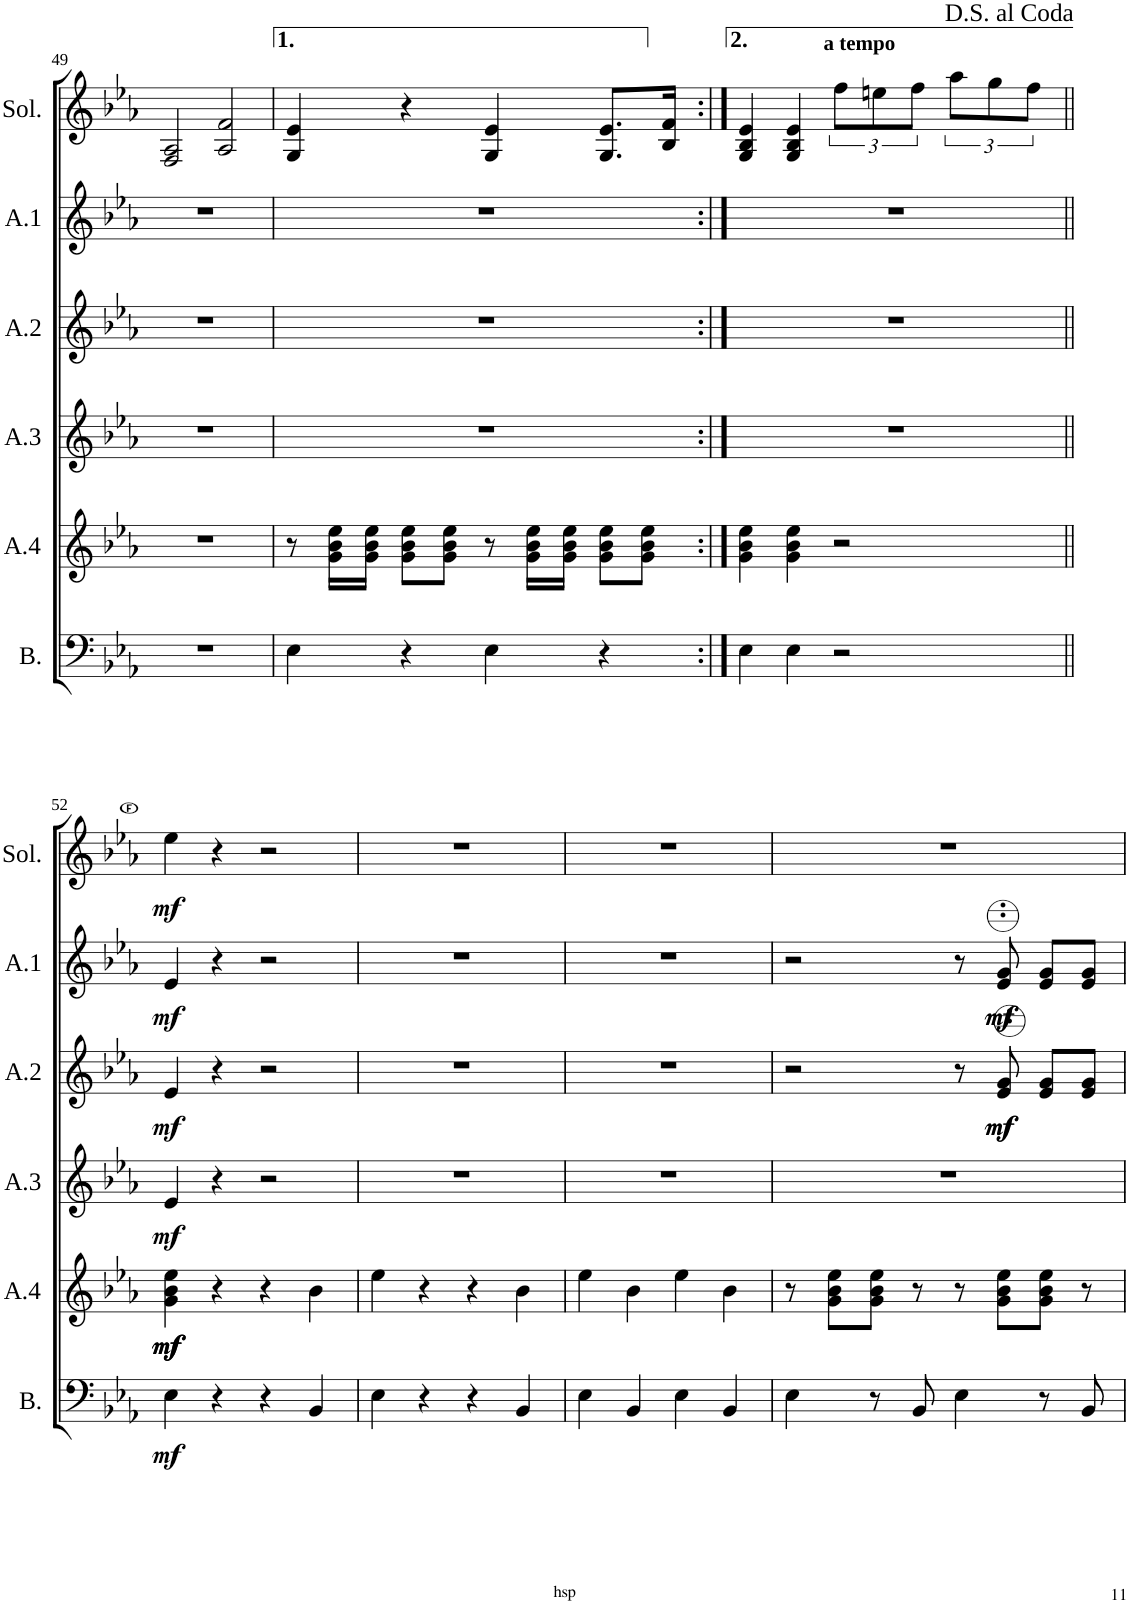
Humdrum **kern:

**kern	**dynam	**kern	**dynam	**kern	**dynam	**kern	**dynam	**kern	**dynam	**kern	**dynam
*part6	*part6	*part5	*part5	*part4	*part4	*part3	*part3	*part2	*part2	*part1	*part1
*staff6	*staff6	*staff5	*staff5	*staff4	*staff4	*staff3	*staff3	*staff2	*staff2	*staff1	*staff1
*I"Bass	*	*I"Akk. 4	*	*I"Akk. 3	*	*I"Akk. 2	*	*I"Akk. 1	*	*I"Solo	*
*I'B.	*	*I'A.4	*	*I'A.3	*	*I'A.2	*	*I'A.1	*	*I'Sol.	*
!!LO:PB:g=z
*clefF4	*	*clefG2	*	*clefG2	*	*clefG2	*	*clefG2	*	*clefG2	*
*k[b-e-a-]	*	*k[b-e-a-]	*	*k[b-e-a-]	*	*k[b-e-a-]	*	*k[b-e-a-]	*	*k[b-e-a-]	*
*M4/4	*	*M4/4	*	*M4/4	*	*M4/4	*	*M4/4	*	*M4/4	*
*met(c)	*	*met(c)	*	*met(c)	*	*met(c)	*	*met(c)	*	*met(c)	*
=49	=49	=49	=49	=49	=49	=49	=49	=49	=49	=49	=49
1r	.	1r	.	1r	.	1r	.	1r	.	2F/ 2A-/	.
.	.	.	.	.	.	.	.	.	.	2A-/ 2f/	.
=50	=50	=50	=50	=50	=50	=50	=50	=50	=50	=50	=50
4E-\	.	8r	.	1r	.	1r	.	1r	.	4G/ 4e-/	.
.	.	16g\ 16b-\ 16ee-\LL	.	.	.	.	.	.	.	.	.
.	.	16g\ 16b-\ 16ee-\JJ	.	.	.	.	.	.	.	.	.
4r	.	8g\ 8b-\ 8ee-\L	.	.	.	.	.	.	.	4r	.
.	.	8g\ 8b-\ 8ee-\J	.	.	.	.	.	.	.	.	.
4E-\	.	8r	.	.	.	.	.	.	.	4G/ 4e-/	.
.	.	16g\ 16b-\ 16ee-\LL	.	.	.	.	.	.	.	.	.
.	.	16g\ 16b-\ 16ee-\JJ	.	.	.	.	.	.	.	.	.
4r	.	8g\ 8b-\ 8ee-\L	.	.	.	.	.	.	.	8.G/ 8.e-/L	.
.	.	8g\ 8b-\ 8ee-\J	.	.	.	.	.	.	.	.	.
.	.	.	.	.	.	.	.	.	.	16B-/ 16f/Jk	.
=51:|!	=51:|!	=51:|!	=51:|!	=51:|!	=51:|!	=51:|!	=51:|!	=51:|!	=51:|!	=51:|!	=51:|!
4E-\	.	4g\ 4b-\ 4ee-\	.	1r	.	1r	.	1r	.	4G/ 4B-/ 4e-/	.
4E-\	.	4g\ 4b-\ 4ee-\	.	.	.	.	.	.	.	4G/ 4B-/ 4e-/	.
!	!	!	!	!	!	!	!	!	!	!LO:TX:a:B:t=a tempo	!
2r	.	2r	.	.	.	.	.	.	.	12ff\L	.
.	.	.	.	.	.	.	.	.	.	12een\	.
.	.	.	.	.	.	.	.	.	.	12ff\J	.
.	.	.	.	.	.	.	.	.	.	12aa-\L	.
.	.	.	.	.	.	.	.	.	.	12gg\	.
.	.	.	.	.	.	.	.	.	.	12ff\J	.
!	!	!	!	!	!	!	!	!	!	!LO:TX:a:t=<font face="Times New Roman"/>D.S. al Coda	!
!!LO:LB:g=z
=52||	=52||	=52||	=52||	=52||	=52||	=52||	=52||	=52||	=52||	=52||	=52||
!	!LO:DY:b	!	!LO:DY:b	!	!	!	!	!	!	!	!
!	!	!	!LO:DY:n=1:b	!	!	!	!	!	!	!	!
!	!	!	!LO:DY:n=2:b	!	!LO:DY:b	!	!LO:DY:b	!	!LO:DY:b	!	!LO:DY:b
4E-\	mf	4g\ 4b-\ 4ee-\	mf mf mf	4e-/	mf	4e-/	mf	4e-/	mf	4ee-\	mf
4r	.	4r	.	4r	.	4r	.	4r	.	4r	.
4r	.	4r	.	2r	.	2r	.	2r	.	2r	.
4BB-/	.	4b-\	.	.	.	.	.	.	.	.	.
=53	=53	=53	=53	=53	=53	=53	=53	=53	=53	=53	=53
4E-\	.	4ee-\	.	1r	.	1r	.	1r	.	1r	.
4r	.	4r	.	.	.	.	.	.	.	.	.
4r	.	4r	.	.	.	.	.	.	.	.	.
4BB-/	.	4b-\	.	.	.	.	.	.	.	.	.
=54	=54	=54	=54	=54	=54	=54	=54	=54	=54	=54	=54
4E-\	.	4ee-\	.	1r	.	1r	.	1r	.	1r	.
4BB-/	.	4b-\	.	.	.	.	.	.	.	.	.
4E-\	.	4ee-\	.	.	.	.	.	.	.	.	.
4BB-/	.	4b-\	.	.	.	.	.	.	.	.	.
=55	=55	=55	=55	=55	=55	=55	=55	=55	=55	=55	=55
4E-\	.	8r	.	1r	.	2r	.	2r	.	1r	.
.	.	8g\ 8b-\ 8ee-\L	.	.	.	.	.	.	.	.	.
8r	.	8g\ 8b-\ 8ee-\J	.	.	.	.	.	.	.	.	.
8BB-/	.	8r	.	.	.	.	.	.	.	.	.
4E-\	.	8r	.	.	.	8r	.	8r	.	.	.
!	!	!	!	!	!	!	!LO:DY:b	!	!	!	!
!	!	!	!	!	!	!	!LO:DY:n=1:b	!	!LO:DY:b	!	!
!	!	!	!	!	!	!	!	!	!LO:DY:n=1:b	!	!
.	.	8g\ 8b-\ 8ee-\L	.	.	.	8e-/ 8g/	mf mf	8e-/ 8g/	mf mf	.	.
8r	.	8g\ 8b-\ 8ee-\J	.	.	.	8e-/ 8g/L	.	8e-/ 8g/L	.	.	.
8BB-/	.	8r	.	.	.	8e-/ 8g/J	.	8e-/ 8g/J	.	.	.
=	=	=	=	=	=	=	=	=	=	=	=
*-	*-	*-	*-	*-	*-	*-	*-	*-	*-	*-	*-
